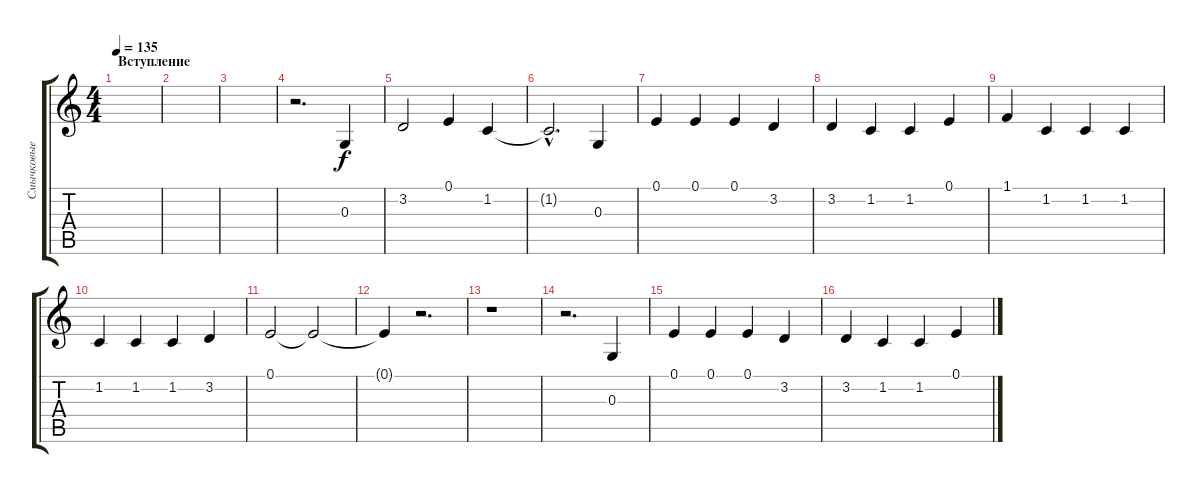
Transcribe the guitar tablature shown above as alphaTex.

\track ("Смычковые 2" "Смычковые ") {instrument stringensemble1}
\staff {score tabs}
\tuning (E4 B3 G3 D3 A2 E2) {hide}
\ts (4 4)
\section ("" "Вступление")
\tempo 135
\clef g2
\ks c
|
|
|
r.2{d} 0.3.4 |
3.2.2 0.1.4 1.2.4 |
1.2{hac t}.2{d} 0.3.4 |
0.1.4 0.1.4 0.1.4 3.2.4 |
3.2.4 1.2.4 1.2.4 0.1.4 |
1.1.4 1.2.4 1.2.4 1.2.4 |
1.2.4 1.2.4 1.2.4 3.2.4 |
0.1.2{volume 6} 0.1{t}.2 |
0.1{t}.4 r.2{d} |
r.1{volume 13} |
r.2{d} 0.3.4 |
0.1.4 0.1.4 0.1.4 3.2.4 |
3.2.4 1.2.4 1.2.4 0.1.4
